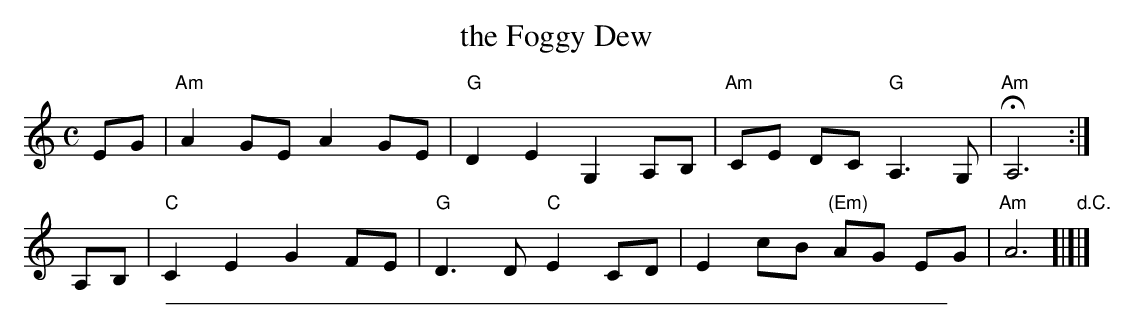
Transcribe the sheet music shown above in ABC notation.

X:1
T: the Foggy Dew
M: C
L: 1/8
K: Am
EG \
| "Am"A2 GE A2 GE | "G"D2 E2 G,2 A,B, | "Am"CE DC "G"A,3 G, | "Am"HA,6 :|
A,B, \
| "C"C2 E2 G2 FE | "G"D3 D "C"E2 CD | E2 cB "(Em)"AG EG | "Am"A6 "d.C."[|]|]
